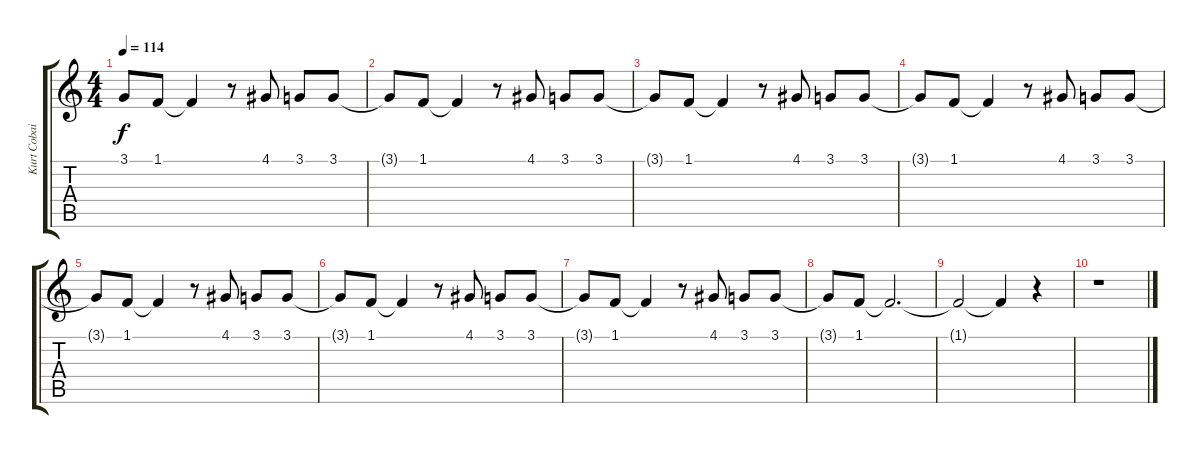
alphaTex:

\track ("Kurt Cobain - Vocals" "Kurt Cobai") {instrument tenorsax}
\staff {score tabs}
\tuning (E4 B3 G3 D3 A2 E2) {hide}
\ts (4 4)
\tempo 114
\clef g2
\ks c
3.1{t}.8{dy f} 1.1.8 1.1{t}.4 r.8 4.1.8 3.1.8 3.1.8 |
3.1{t}.8 1.1.8 1.1{t}.4 r.8 4.1.8 3.1.8 3.1.8 |
3.1{t}.8 1.1.8 1.1{t}.4 r.8 4.1.8 3.1.8 3.1.8 |
3.1{t}.8 1.1.8 1.1{t}.4 r.8 4.1.8 3.1.8 3.1.8 |
3.1{t}.8 1.1.8 1.1{t}.4 r.8 4.1.8 3.1.8 3.1.8 |
3.1{t}.8 1.1.8 1.1{t}.4 r.8 4.1.8 3.1.8 3.1.8 |
3.1{t}.8 1.1.8 1.1{t}.4 r.8 4.1.8 3.1.8 3.1.8 |
3.1{t}.8 1.1.8 1.1{t}.2{d} |
1.1{t}.2 1.1{t}.4 r.4 |
r.1
